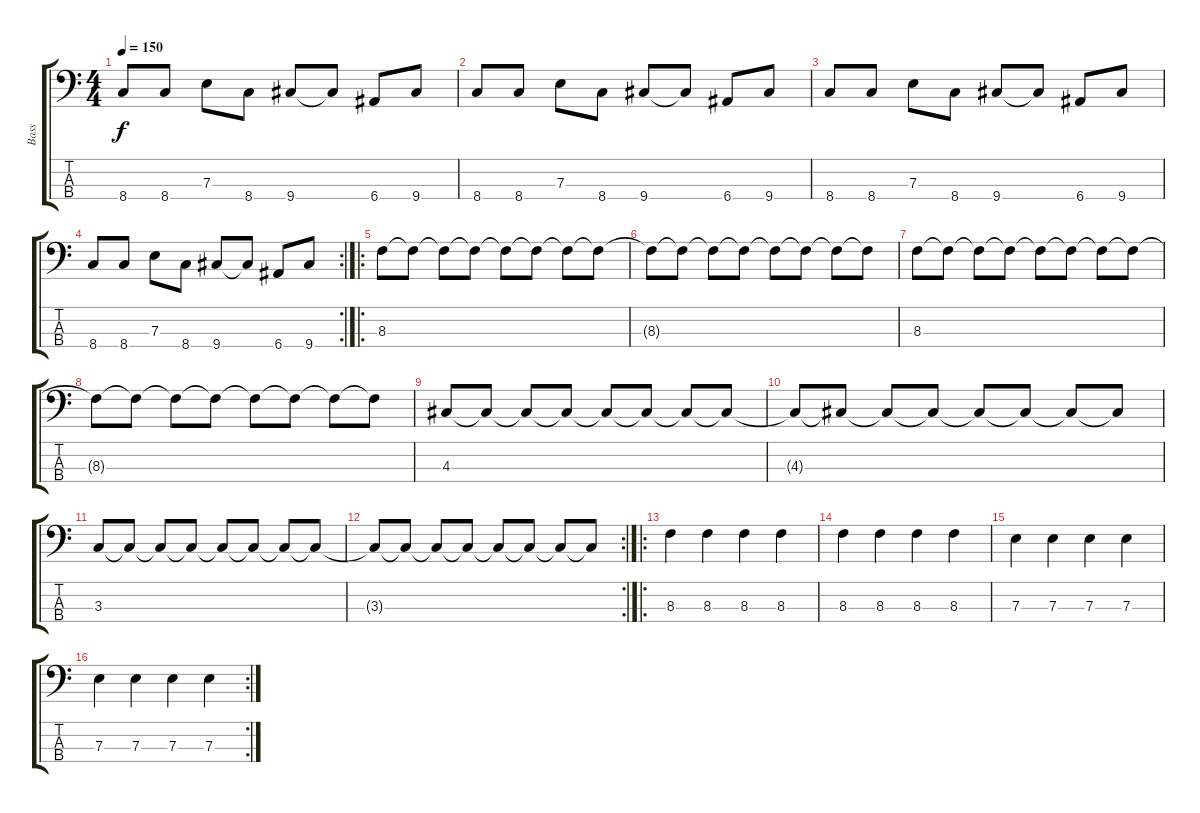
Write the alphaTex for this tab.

\track ("Bass" "Bass") {instrument electricbasspick}
\staff {score tabs}
\tuning (G2 D2 A1 E1) {hide}
\ts (4 4)
\tempo 150
\clef f4
\ks c
8.4.8{dy f} 8.4.8 7.3.8 8.4.8 9.4.8 9.4{t}.8 6.4.8 9.4.8 |
8.4.8 8.4.8 7.3.8 8.4.8 9.4.8 9.4{t}.8 6.4.8 9.4.8 |
8.4.8 8.4.8 7.3.8 8.4.8 9.4.8 9.4{t}.8 6.4.8 9.4.8 |
\rc 2
8.4.8 8.4.8 7.3.8 8.4.8 9.4.8 9.4{t}.8 6.4.8 9.4.8 |
\ro
8.3.8 8.3{t}.8 8.3{t}.8 8.3{t}.8 8.3{t}.8 8.3{t}.8 8.3{t}.8 8.3{t}.8 |
8.3{t}.8 8.3{t}.8 8.3{t}.8 8.3{t}.8 8.3{t}.8 8.3{t}.8 8.3{t}.8 8.3{t}.8 |
8.3.8 8.3{t}.8 8.3{t}.8 8.3{t}.8 8.3{t}.8 8.3{t}.8 8.3{t}.8 8.3{t}.8 |
8.3{t}.8 8.3{t}.8 8.3{t}.8 8.3{t}.8 8.3{t}.8 8.3{t}.8 8.3{t}.8 8.3{t}.8 |
4.3.8 4.3{t}.8 4.3{t}.8 4.3{t}.8 4.3{t}.8 4.3{t}.8 4.3{t}.8 4.3{t}.8 |
4.3{t}.8 4.3{t}.8 4.3{t}.8 4.3{t}.8 4.3{t}.8 4.3{t}.8 4.3{t}.8 4.3{t}.8 |
3.3.8 3.3{t}.8 3.3{t}.8 3.3{t}.8 3.3{t}.8 3.3{t}.8 3.3{t}.8 3.3{t}.8 |
\rc 2
3.3{t}.8 3.3{t}.8 3.3{t}.8 3.3{t}.8 3.3{t}.8 3.3{t}.8 3.3{t}.8 3.3{t}.8 |
\ro
8.3.4 8.3.4 8.3.4 8.3.4 |
8.3.4 8.3.4 8.3.4 8.3.4 |
7.3.4 7.3.4 7.3.4 7.3.4 |
\rc 2
7.3.4 7.3.4 7.3.4 7.3.4
